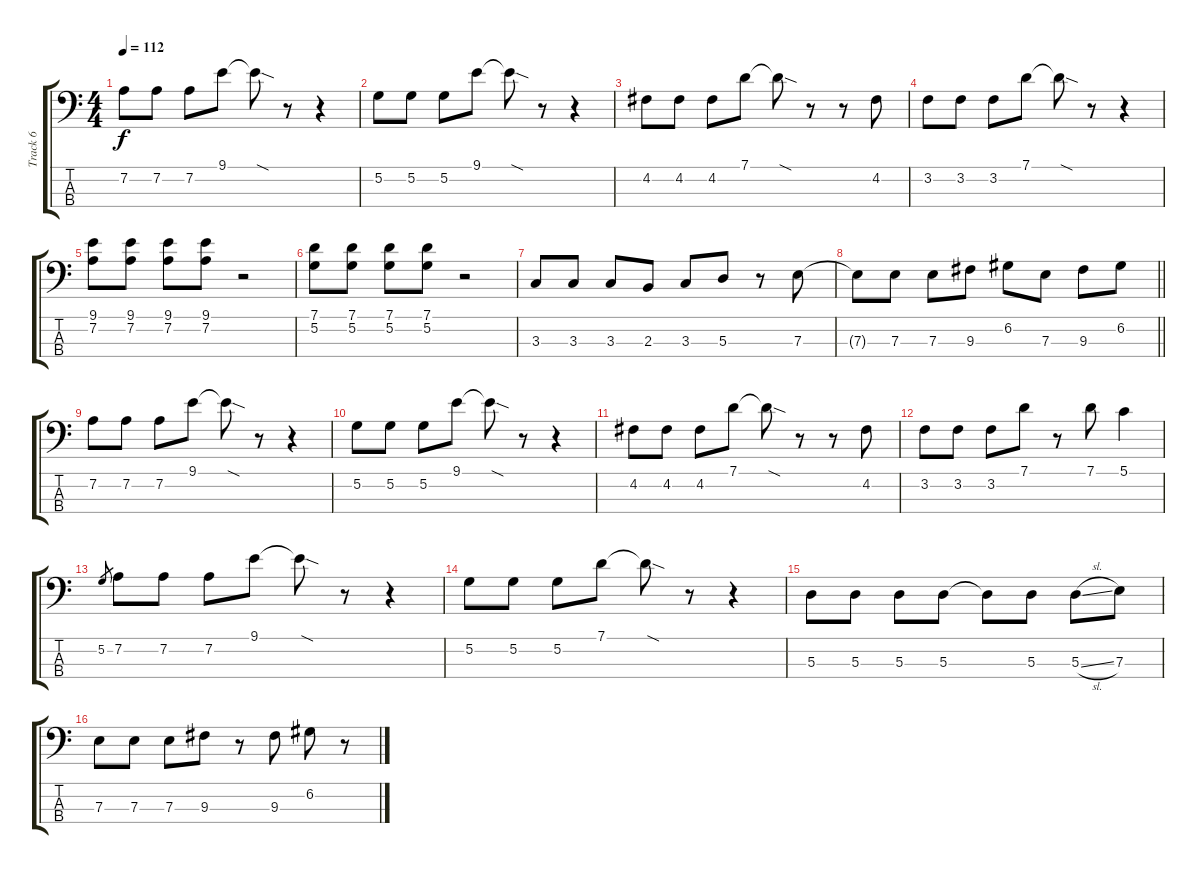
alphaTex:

\track ("Track 6" "Track 6") {instrument electricbassfinger}
\staff {score tabs}
\tuning (G2 D2 A1 E1) {hide}
\ts (4 4)
\tempo 112
\clef f4
\ks c
7.2.8{dy f} 7.2.8 7.2.8 9.1.8 9.1{sod t}.8 r.8 r.4 |
5.2.8 5.2.8 5.2.8 9.1.8 9.1{sod t}.8 r.8 r.4 |
4.2.8 4.2.8 4.2.8 7.1.8 7.1{sod t}.8 r.8 r.8 4.2.8 |
3.2.8 3.2.8 3.2.8 7.1.8 7.1{sod t}.8 r.8 r.4 |
(9.1 7.2).8 (9.1 7.2).8 (9.1 7.2).8 (9.1 7.2).8 r.2 |
(7.1 5.2).8 (7.1 5.2).8 (7.1 5.2).8 (7.1 5.2).8 r.2 |
3.3.8 3.3.8 3.3.8 2.3.8 3.3.8 5.3.8 r.8 7.3.8 |
\barLineRight lightlight
7.3{t}.8 7.3.8 7.3.8 9.3.8 6.2.8 7.3.8 9.3.8 6.2.8 |
7.2.8 7.2.8 7.2.8 9.1.8 9.1{sod t}.8 r.8 r.4 |
5.2.8 5.2.8 5.2.8 9.1.8 9.1{sod t}.8 r.8 r.4 |
4.2.8 4.2.8 4.2.8 7.1.8 7.1{sod t}.8 r.8 r.8 4.2.8 |
3.2.8 3.2.8 3.2.8 7.1.8 r.8 7.1.8 5.1.4 |
5.2.8{gr} 7.2.8 7.2.8 7.2.8 9.1.8 9.1{sod t}.8 r.8 r.4 |
5.2.8 5.2.8 5.2.8 7.1.8 7.1{sod t}.8 r.8 r.4 |
5.3.8 5.3.8 5.3.8 5.3.8 5.3{t}.8 5.3.8 5.3{sl}.8 7.3.8 |
7.3.8 7.3.8 7.3.8 9.3.8 r.8 9.3.8 6.2.8 r.8
